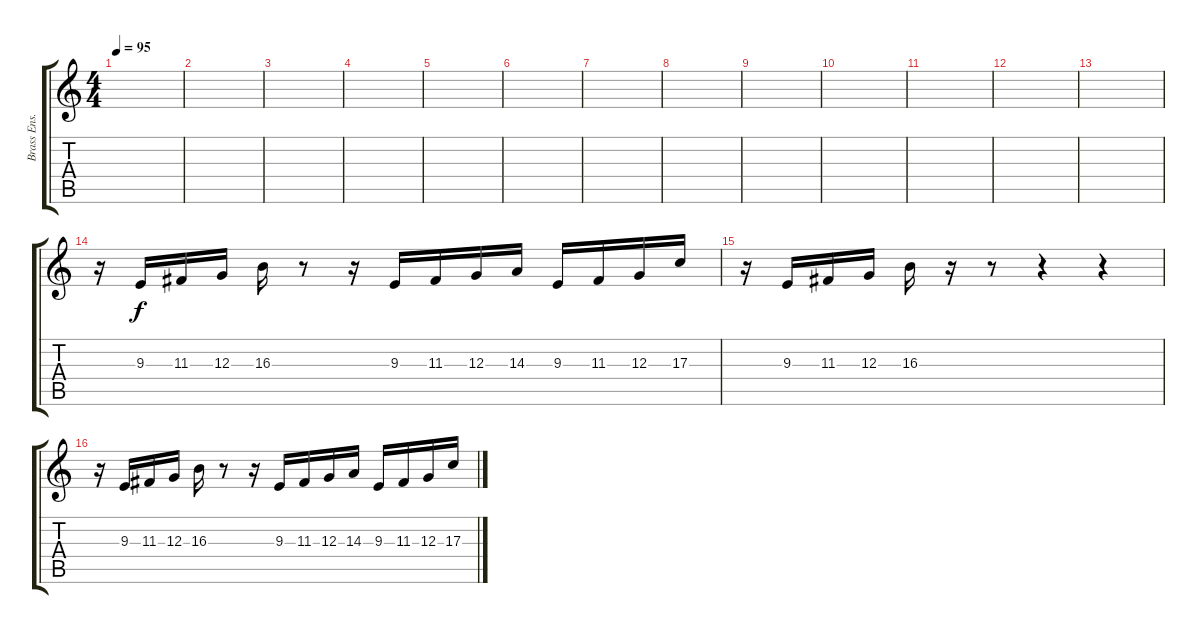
\track ("Brass Ens." "Brass Ens.") {instrument brasssection}
\staff {score tabs}
\tuning (E4 B3 G3 D3 A2 E2) {hide}
\ts (4 4)
\tempo 95
\clef g2
\ks c
|
|
|
|
|
|
|
|
|
|
|
|
|
r.16 9.3.16 11.3.16 12.3.16 16.3.16 r.8 r.16 9.3.16 11.3.16 12.3.16 14.3.16 9.3.16 11.3.16 12.3.16 17.3.16 |
r.16 9.3.16 11.3.16 12.3.16 16.3.16 r.16 r.8 r.4 r.4 |
r.16 9.3.16 11.3.16 12.3.16 16.3.16 r.8 r.16 9.3.16 11.3.16 12.3.16 14.3.16 9.3.16 11.3.16 12.3.16 17.3.16
